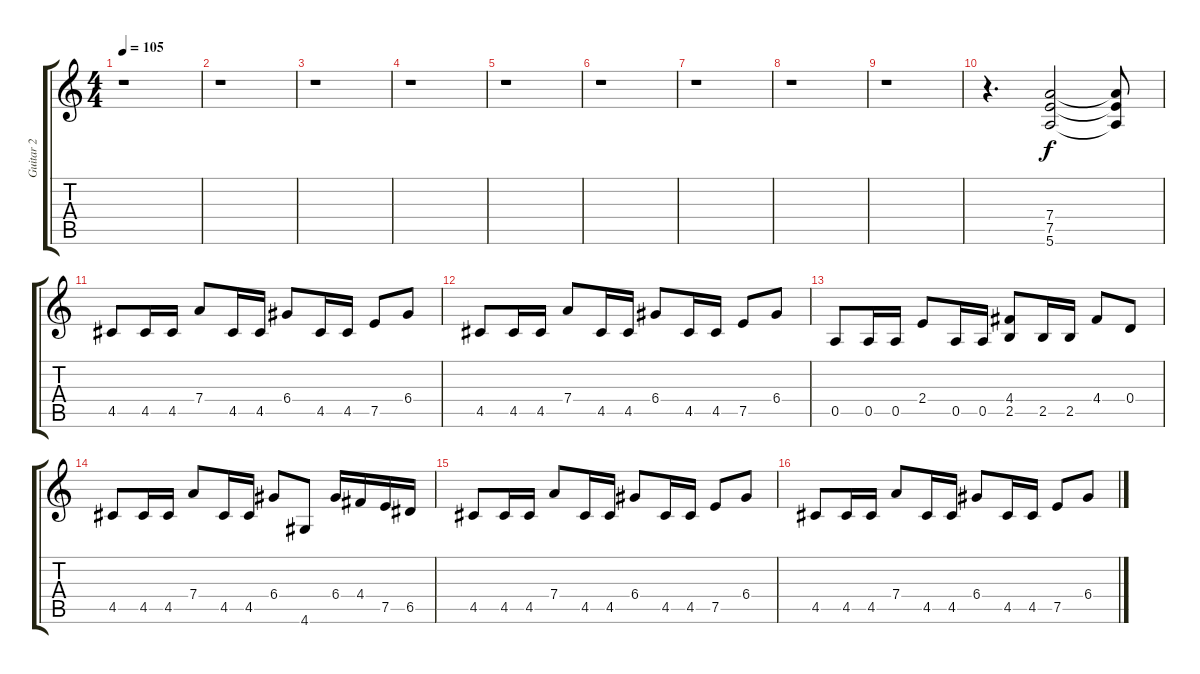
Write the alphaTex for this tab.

\track ("Guitar 2" "Guitar 2") {instrument distortionguitar}
\staff {score tabs}
\tuning (E4 B3 G3 D3 A2 E2) {hide}
\ts (4 4)
\tempo 105
\clef g2
\ks c
r.1{dy f instrument distortionguitar} |
r.1 |
r.1 |
r.1 |
r.1 |
r.1 |
r.1 |
r.1 |
r.1 |
r.4{d} (7.4 7.5 5.6).2 (7.4{t} 7.5{t} 5.6{t}).8 |
4.5.8 4.5.16 4.5.16 7.4.8 4.5.16 4.5.16 6.4.8 4.5.16 4.5.16 7.5.8 6.4.8 |
4.5.8 4.5.16 4.5.16 7.4.8 4.5.16 4.5.16 6.4.8 4.5.16 4.5.16 7.5.8 6.4.8 |
0.5.8 0.5.16 0.5.16 2.4.8 0.5.16 0.5.16 (4.4 2.5).8 2.5.16 2.5.16 4.4.8 0.4.8 |
4.5.8 4.5.16 4.5.16 7.4.8 4.5.16 4.5.16 6.4.8 4.6.8 6.4.16 4.4.16 7.5.16 6.5.16 |
4.5.8 4.5.16 4.5.16 7.4.8 4.5.16 4.5.16 6.4.8 4.5.16 4.5.16 7.5.8 6.4.8 |
4.5.8 4.5.16 4.5.16 7.4.8 4.5.16 4.5.16 6.4.8 4.5.16 4.5.16 7.5.8 6.4.8
